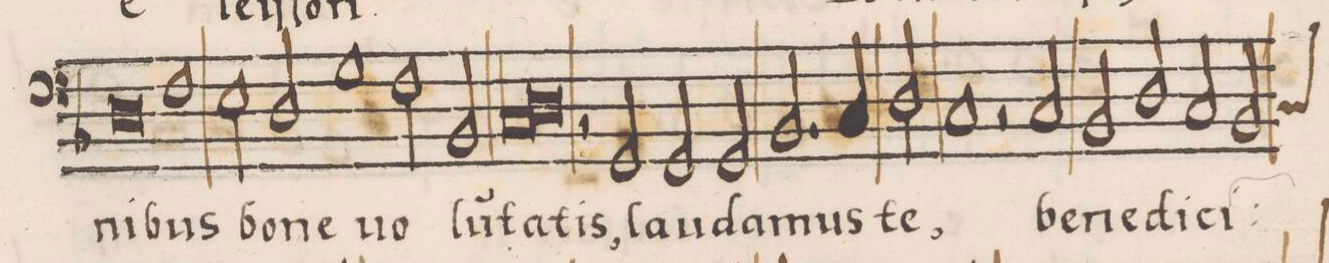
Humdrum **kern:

**kern	**text
*I"BASSVS	*
*clefF4	*
*k[b-]	*
*met(C|)	*
*M2/1	*
0D\	-ni-
=9-	=9-
1F\	-bus
2Eny\	bo-
2D/	-ne
=10-	=10-
1G\	uo-
2F\	-lu(n)-
2BB-/	-ta-
=11-	=11-
*lig	*
1C/	-tis,
1D\	.
*Xlig	*
=12-	=12-
2r	.
2GG/	lau-
2GG/	.
2GG/	-da-
=13-	=13-
2.BB-/	-mus
4C/	.
1D\	te,
=14-	=14-
1C/	.
2r	.
2C/	be-
=15-	=15-
2BB-/	-ne-
2D/	-di-
2C/	-ci-
*custos:C	*
2BB-/	.
=16-	=16-
*-	*-
